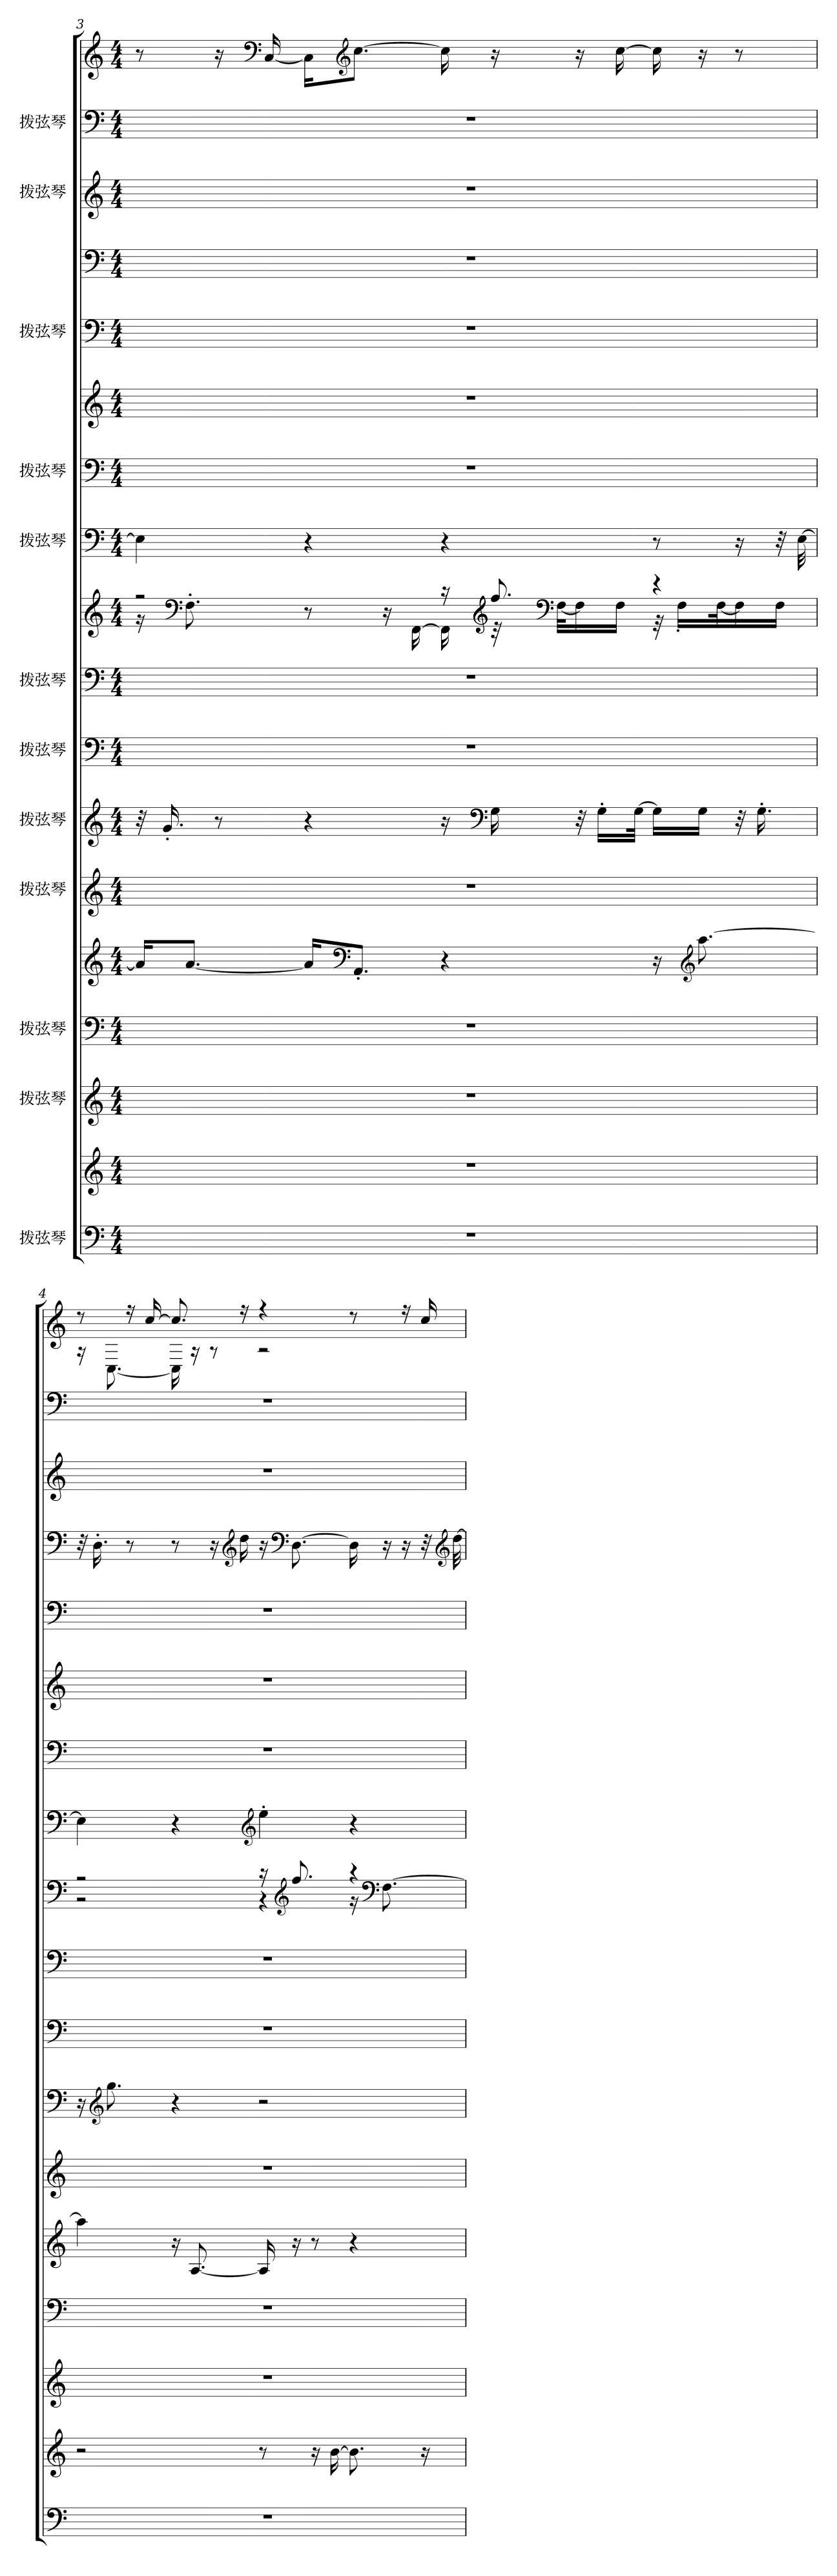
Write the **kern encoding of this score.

**kern	**kern	**kern	**kern	**kern	**kern	**kern	**kern	**kern	**kern	**kern	**kern	**kern	**kern	**kern	**kern	**kern	**kern
*part12	*part12	*part11	*part10	*part10	*part9	*part8	*part7	*part6	*part6	*part5	*part4	*part4	*part3	*part3	*part2	*part1	*part1
*staff18	*staff17	*staff16	*staff15	*staff14	*staff13	*staff12	*staff11	*staff10	*staff9	*staff8	*staff7	*staff6	*staff5	*staff4	*staff3	*staff2	*staff1
*I"拨弦琴	*	*I"拨弦琴	*I"拨弦琴	*	*I"拨弦琴	*I"拨弦琴	*I"拨弦琴	*I"拨弦琴	*	*I"拨弦琴	*I"拨弦琴	*	*I"拨弦琴	*	*I"拨弦琴	*I"拨弦琴	*
!!LO:PB:g=z
*clefF4	*clefG2	*clefG2	*clefF4	*clefG2	*clefG2	*clefG2	*clefF4	*clefF4	*clefG2	*clefF4	*clefF4	*clefG2	*clefF4	*clefF4	*clefG2	*clefF4	*clefG2
*k[]	*k[]	*k[]	*k[]	*k[]	*k[]	*k[]	*k[]	*k[]	*k[]	*k[]	*k[]	*k[]	*k[]	*k[]	*k[]	*k[]	*k[]
*M4/4	*M4/4	*M4/4	*M4/4	*M4/4	*M4/4	*M4/4	*M4/4	*M4/4	*M4/4	*M4/4	*M4/4	*M4/4	*M4/4	*M4/4	*M4/4	*M4/4	*M4/4
=3	=3	=3	=3	=3	=3	=3	=3	=3	=3	=3	=3	=3	=3	=3	=3	=3	=3
*	*	*	*	*	*	*	*	*	*^	*	*	*	*	*	*	*	*
1r	1r	1r	1r	16a/KL]	1r	32r	1r	1r	2r	16r	4E\]	1r	1r	1r	1r	1r	1r	8r
.	.	.	.	.	.	16.g'/	.	.	.	.	.	.	.	.	.	.	.	.
*	*	*	*	*	*	*	*	*	*clefF4	*	*	*	*	*	*	*	*	*
.	.	.	.	[8.a/J	.	.	.	.	.	8.F'\	.	.	.	.	.	.	.	.
.	.	.	.	.	.	8r	.	.	.	.	.	.	.	.	.	.	.	16r
*	*	*	*	*	*	*	*	*	*	*	*	*	*	*	*	*	*	*clefF4
.	.	.	.	.	.	.	.	.	.	.	.	.	.	.	.	.	.	[16C/
.	.	.	.	16a/KL]	.	4r	.	.	.	8r	4r	.	.	.	.	.	.	16C\KL]
*	*	*	*	*clefF4	*	*	*	*	*	*	*	*	*	*	*	*	*	*clefG2
.	.	.	.	8.AA'/J	.	.	.	.	.	.	.	.	.	.	.	.	.	[8.cc\J
.	.	.	.	.	.	.	.	.	.	16r	.	.	.	.	.	.	.	.
.	.	.	.	.	.	.	.	.	.	[16FF\	.	.	.	.	.	.	.	.
.	.	.	.	4r	.	16r	.	.	16r	16FF\]	4r	.	.	.	.	.	.	16cc\]
*	*	*	*	*	*	*clefF4	*	*	*clefG2	*	*	*	*	*	*	*	*	*
.	.	.	.	.	.	16G\	.	.	8.ff/	32r	.	.	.	.	.	.	.	16r
*	*	*	*	*	*	*	*	*	*clefF4	*	*	*	*	*	*	*	*	*
.	.	.	.	.	.	.	.	.	.	[32F\KLL	.	.	.	.	.	.	.	.
.	.	.	.	.	.	32r	.	.	.	16F\]	.	.	.	.	.	.	.	16r
.	.	.	.	.	.	16G'\LL	.	.	.	.	.	.	.	.	.	.	.	.
.	.	.	.	.	.	.	.	.	.	16F\JJ	.	.	.	.	.	.	.	[16cc\
.	.	.	.	.	.	[32G\JJk	.	.	.	.	.	.	.	.	.	.	.	.
.	.	.	.	16r	.	16G\LL]	.	.	4r	32r	8r	.	.	.	.	.	.	16cc\]
.	.	.	.	.	.	.	.	.	.	16F'\LL	.	.	.	.	.	.	.	.
*	*	*	*	*clefG2	*	*	*	*	*	*	*	*	*	*	*	*	*	*
.	.	.	.	[8.aa\	.	16G\JJ	.	.	.	.	.	.	.	.	.	.	.	16r
.	.	.	.	.	.	.	.	.	.	[32F\K	.	.	.	.	.	.	.	.
.	.	.	.	.	.	32r	.	.	.	16F\]	16r	.	.	.	.	.	.	8r
.	.	.	.	.	.	16.G'\	.	.	.	.	.	.	.	.	.	.	.	.
.	.	.	.	.	.	.	.	.	.	16F\JJ	32r	.	.	.	.	.	.	.
.	.	.	.	.	.	.	.	.	.	.	[32E\	.	.	.	.	.	.	.
!!LO:PB:g=z
=4	=4	=4	=4	=4	=4	=4	=4	=4	=4	=4	=4	=4	=4	=4	=4	=4	=4	=4
*	*	*	*	*	*	*	*	*	*	*	*	*	*	*	*	*	*	*^
1r	2r	1r	1r	4aa\]	1r	16r	1r	1r	2r	2r	4E\]	1r	1r	1r	32r	1r	1r	8r	16r
.	.	.	.	.	.	.	.	.	.	.	.	.	.	.	16.D'\	.	.	.	.
*	*	*	*	*	*	*clefG2	*	*	*	*	*	*	*	*	*	*	*	*	*
.	.	.	.	.	.	8.gg\	.	.	.	.	.	.	.	.	.	.	.	.	[8.C\
.	.	.	.	.	.	.	.	.	.	.	.	.	.	.	8r	.	.	16r	.
.	.	.	.	.	.	.	.	.	.	.	.	.	.	.	.	.	.	[16cc/	.
.	.	.	.	16r	.	4r	.	.	.	.	4r	.	.	.	8r	.	.	8.cc/]	16C\]
.	.	.	.	[8.A/	.	.	.	.	.	.	.	.	.	.	.	.	.	.	16r
.	.	.	.	.	.	.	.	.	.	.	.	.	.	.	16r	.	.	.	8r
*	*	*	*	*	*	*	*	*	*	*	*	*	*	*	*clefG2	*	*	*	*
.	.	.	.	.	.	.	.	.	.	.	.	.	.	.	16dd\	.	.	16r	.
*	*	*	*	*	*	*	*	*	*	*	*clefG2	*	*	*	*	*	*	*	*
.	8r	.	.	16A/]	.	2r	.	.	16r	4r	4ee'\	.	.	.	16r	.	.	4r	2r
*	*	*	*	*	*	*	*	*	*clefG2	*	*	*	*	*	*clefF4	*	*	*	*
.	.	.	.	16r	.	.	.	.	8.ff/	.	.	.	.	.	[8.D\	.	.	.	.
.	16r	.	.	8r	.	.	.	.	.	.	.	.	.	.	.	.	.	.	.
.	[16b\	.	.	.	.	.	.	.	.	.	.	.	.	.	.	.	.	.	.
.	8.b\]	.	.	4r	.	.	.	.	4r	16r	4r	.	.	.	16D\]	.	.	8r	.
*	*	*	*	*	*	*	*	*	*clefF4	*	*	*	*	*	*	*	*	*	*
.	.	.	.	.	.	.	.	.	.	[8.F\	.	.	.	.	16r	.	.	.	.
.	.	.	.	.	.	.	.	.	.	.	.	.	.	.	16r	.	.	16r	.
.	16r	.	.	.	.	.	.	.	.	.	.	.	.	.	32r	.	.	16cc/	.
*	*	*	*	*	*	*	*	*	*	*	*	*	*	*	*clefG2	*	*	*	*
.	.	.	.	.	.	.	.	.	.	.	.	.	.	.	[32dd\	.	.	.	.
*	*	*	*	*	*	*	*	*	*v	*v	*	*	*	*	*	*	*	*v	*v
=	=	=	=	=	=	=	=	=	=	=	=	=	=	=	=	=	=
*-	*-	*-	*-	*-	*-	*-	*-	*-	*-	*-	*-	*-	*-	*-	*-	*-	*-
